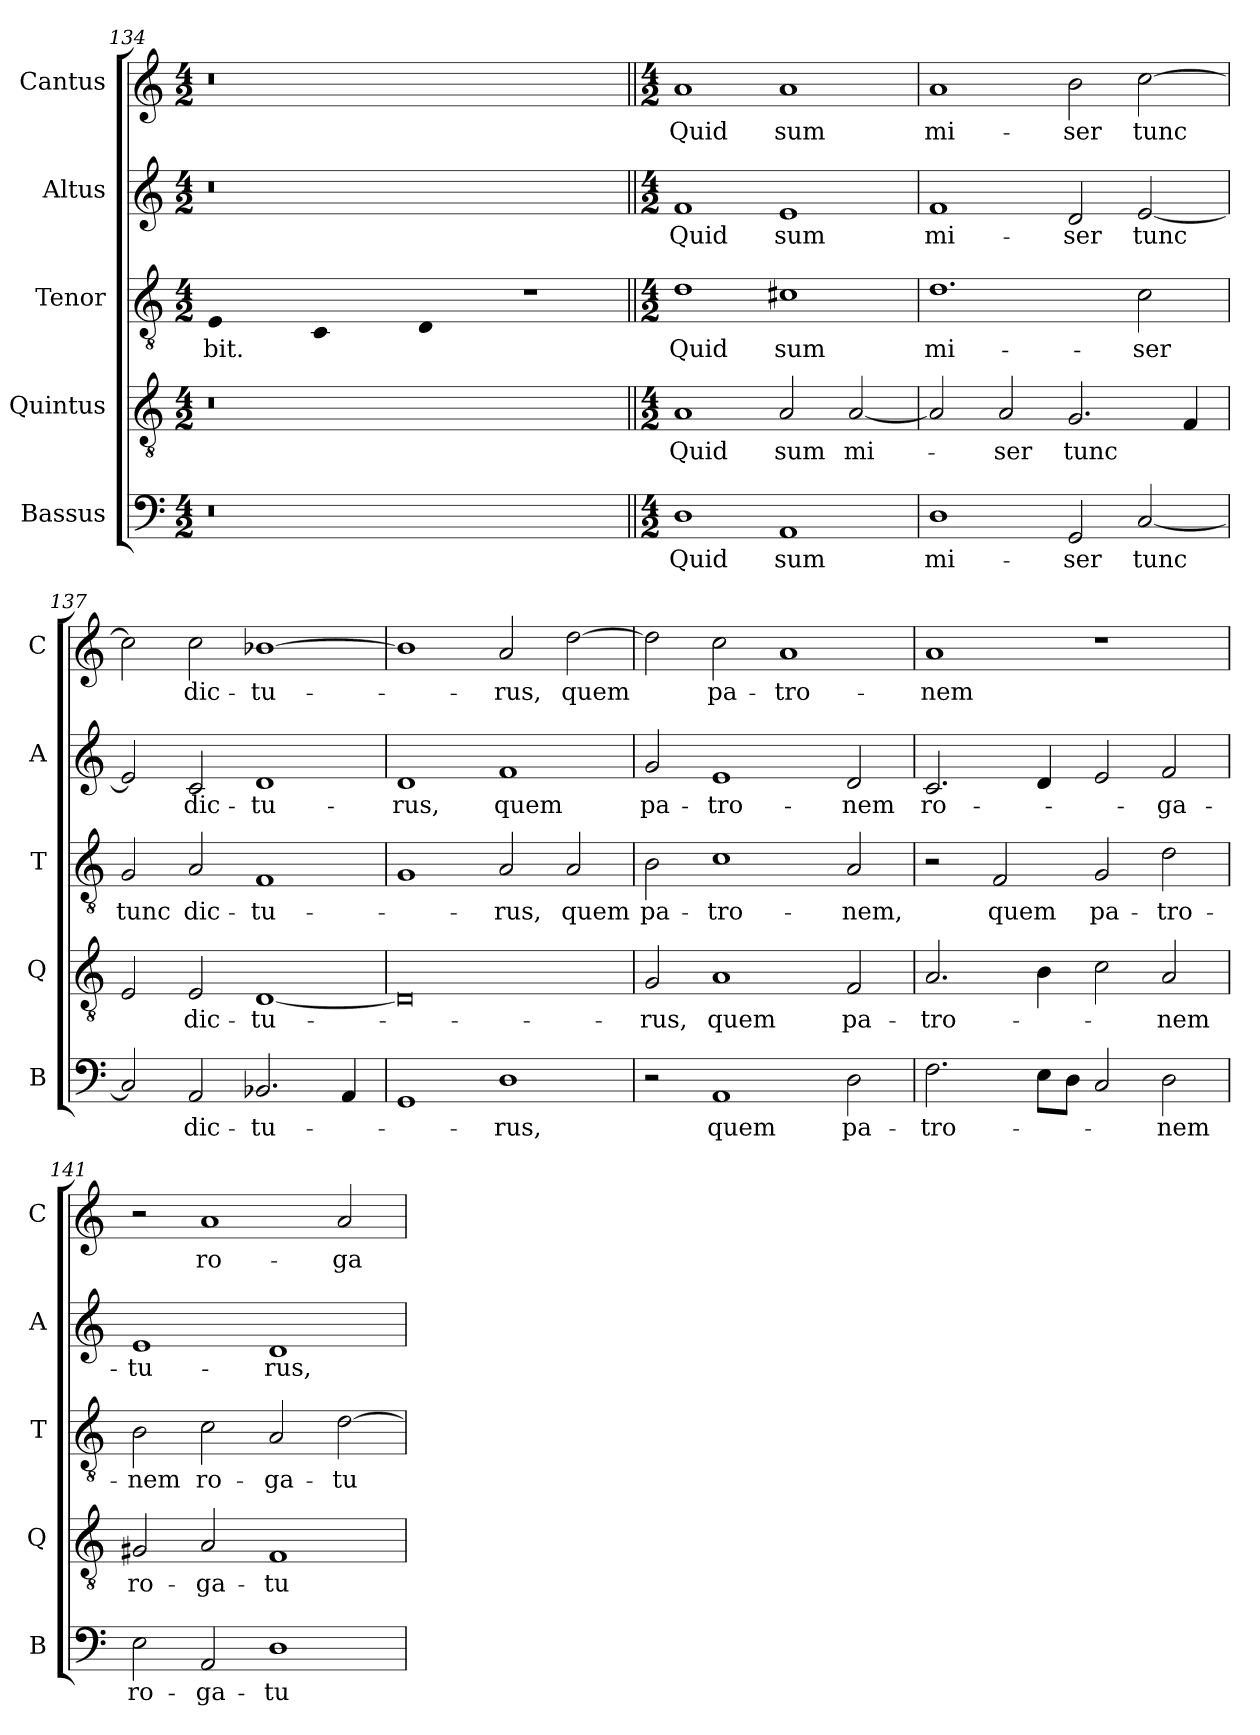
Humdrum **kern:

**kern	**text	**kern	**text	**kern	**text	**kern	**text	**kern	**text
*part5	*part5	*part4	*part4	*part3	*part3	*part2	*part2	*part1	*part1
*staff5	*staff5	*staff4	*staff4	*staff3	*staff3	*staff2	*staff2	*staff1	*staff1
*I"Bassus	*	*I"Quintus	*	*I"Tenor	*	*I"Altus	*	*I"Cantus	*
*I'B	*	*I'Q	*	*I'T	*	*I'A	*	*I'C	*
*clefF4	*	*clefGv2	*	*clefGv2	*	*clefG2	*	*clefG2	*
*k[]	*	*k[]	*	*k[]	*	*k[]	*	*k[]	*
*C:	*	*C:	*	*C:	*	*C:	*	*C:	*
*M4/2	*	*M4/2	*	*M4/2	*	*M4/2	*	*M4/2	*
=134	=134	=134	=134	=134	=134	=134	=134	=134	=134
!	!	!	!	!LO:N:head=solid	!	!	!	!	!
!	!	!	!	!	!LO:LY:b	!	!	!	!
0r	.	0r	.	1E	-bit.	0r	.	0r	.
!	!	!	!	!LO:N:head=solid	!	!	!	!	!
.	.	.	.	1C	.	.	.	.	.
!	!	!	!	!LO:N:head=solid	!	!	!	!	!
0ryy	.	0ryy	.	1D	.	0ryy	.	0ryy	.
.	.	.	.	1r	.	.	.	.	.
!!LO:LB:g=z
=135||	=135||	=135||	=135||	=135||	=135||	=135||	=135||	=135||	=135||
*M4/2	*	*M4/2	*	*M4/2	*	*M4/2	*	*M4/2	*
!	!LO:LY:b	!	!	!	!	!	!	!	!
!	!	!	!LO:LY:b	!	!	!	!	!	!
!	!	!	!	!	!LO:LY:b	!	!	!	!
!	!	!	!	!	!	!	!LO:LY:b	!	!
!	!	!	!	!	!	!	!	!	!LO:LY:b
1D	Quid	1A	Quid	1d	Quid	1f	Quid	1a	Quid
!	!LO:LY:b	!	!	!	!	!	!	!	!
!	!	!	!LO:LY:b	!	!	!	!	!	!
!	!	!	!	!	!LO:LY:b	!	!	!	!
!	!	!	!	!	!	!	!LO:LY:b	!	!
!	!	!	!	!	!	!	!	!	!LO:LY:b
1AA	sum	2A/	sum	1c#X	sum	1e	sum	1a	sum
!	!	!	!LO:LY:b	!	!	!	!	!	!
.	.	[2A/	mi-	.	.	.	.	.	.
=136	=136	=136	=136	=136	=136	=136	=136	=136	=136
!	!LO:LY:b	!	!	!	!	!	!	!	!
!	!	!	!	!	!LO:LY:b	!	!	!	!
!	!	!	!	!	!	!	!LO:LY:b	!	!
!	!	!	!	!	!	!	!	!	!LO:LY:b
1D	mi-	2A/]	.	1.d	mi-	1f	mi-	1a	mi-
!	!	!	!LO:LY:b	!	!	!	!	!	!
.	.	2A/	-ser	.	.	.	.	.	.
!	!LO:LY:b	!	!	!	!	!	!	!	!
!	!	!	!LO:LY:b	!	!	!	!	!	!
!	!	!	!	!	!	!	!LO:LY:b	!	!
!	!	!	!	!	!	!	!	!	!LO:LY:b
2GG/	-ser	2.G/	tunc	.	.	2d/	-ser	2b\	-ser
!	!LO:LY:b	!	!	!	!	!	!	!	!
!	!	!	!	!	!LO:LY:b	!	!	!	!
!	!	!	!	!	!	!	!LO:LY:b	!	!
!	!	!	!	!	!	!	!	!	!LO:LY:b
[2C/	tunc	.	.	2c\	-ser	[2e/	tunc	[2cc\	tunc
.	.	4F/	.	.	.	.	.	.	.
=137	=137	=137	=137	=137	=137	=137	=137	=137	=137
!	!	!	!	!	!LO:LY:b	!	!	!	!
2C/]	.	2E/	.	2G/	tunc	2e/]	.	2cc\]	.
!	!LO:LY:b	!	!	!	!	!	!	!	!
!	!	!	!LO:LY:b	!	!	!	!	!	!
!	!	!	!	!	!LO:LY:b	!	!	!	!
!	!	!	!	!	!	!	!LO:LY:b	!	!
!	!	!	!	!	!	!	!	!	!LO:LY:b
2AA/	dic-	2E/	dic-	2A/	dic-	2c/	dic-	2cc\	dic-
!	!LO:LY:b	!	!	!	!	!	!	!	!
!	!	!	!LO:LY:b	!	!	!	!	!	!
!	!	!	!	!	!LO:LY:b	!	!	!	!
!	!	!	!	!	!	!	!LO:LY:b	!	!
!	!	!	!	!	!	!	!	!	!LO:LY:b
2.BB-X/	-tu-	[1D	-tu-	1F	-tu-	1d	-tu-	[1b-X	-tu-
4AA/	.	.	.	.	.	.	.	.	.
=138	=138	=138	=138	=138	=138	=138	=138	=138	=138
!	!	!	!	!	!	!	!LO:LY:b	!	!
1GG	.	0D]	.	1G	.	1d	-rus,	1b-]	.
!	!LO:LY:b	!	!	!	!	!	!	!	!
!	!	!	!	!	!LO:LY:b	!	!	!	!
!	!	!	!	!	!	!	!LO:LY:b	!	!
!	!	!	!	!	!	!	!	!	!LO:LY:b
1D	-rus,	.	.	2A/	-rus,	1f	quem	2a/	-rus,
!	!	!	!	!	!LO:LY:b	!	!	!	!
!	!	!	!	!	!	!	!	!	!LO:LY:b
.	.	.	.	2A/	quem	.	.	[2dd\	quem
!!LO:PB:g=z
=139	=139	=139	=139	=139	=139	=139	=139	=139	=139
!	!	!	!LO:LY:b	!	!	!	!	!	!
!	!	!	!	!	!LO:LY:b	!	!	!	!
!	!	!	!	!	!	!	!LO:LY:b	!	!
2r	.	2G/	-rus,	2B\	pa-	2g/	pa-	2dd\]	.
!	!LO:LY:b	!	!	!	!	!	!	!	!
!	!	!	!LO:LY:b	!	!	!	!	!	!
!	!	!	!	!	!LO:LY:b	!	!	!	!
!	!	!	!	!	!	!	!LO:LY:b	!	!
!	!	!	!	!	!	!	!	!	!LO:LY:b
1AA	quem	1A	quem	1c	-tro-	1e	-tro-	2cc\	pa-
!	!	!	!	!	!	!	!	!	!LO:LY:b
.	.	.	.	.	.	.	.	1a	-tro-
!	!LO:LY:b	!	!	!	!	!	!	!	!
!	!	!	!LO:LY:b	!	!	!	!	!	!
!	!	!	!	!	!LO:LY:b	!	!	!	!
!	!	!	!	!	!	!	!LO:LY:b	!	!
2D\	pa-	2F/	pa-	2A/	-nem,	2d/	-nem	.	.
=140	=140	=140	=140	=140	=140	=140	=140	=140	=140
!	!LO:LY:b	!	!	!	!	!	!	!	!
!	!	!	!LO:LY:b	!	!	!	!	!	!
!	!	!	!	!	!	!	!LO:LY:b	!	!
!	!	!	!	!	!	!	!	!	!LO:LY:b
2.F\	-tro-	2.A/	-tro-	2r	.	2.c/	ro-	1a	-nem
!	!	!	!	!	!LO:LY:b	!	!	!	!
.	.	.	.	2F/	quem	.	.	.	.
8E\L	.	4B\	.	.	.	4d/	.	.	.
8D\J	.	.	.	.	.	.	.	.	.
!	!	!	!	!	!LO:LY:b	!	!	!	!
2C/	.	2c\	.	2G/	pa-	2e/	.	1r	.
!	!LO:LY:b	!	!	!	!	!	!	!	!
!	!	!	!LO:LY:b	!	!	!	!	!	!
!	!	!	!	!	!LO:LY:b	!	!	!	!
!	!	!	!	!	!	!	!LO:LY:b	!	!
2D\	-nem	2A/	-nem	2d\	-tro-	2f/	-ga-	.	.
=141	=141	=141	=141	=141	=141	=141	=141	=141	=141
!	!LO:LY:b	!	!	!	!	!	!	!	!
!	!	!	!LO:LY:b	!	!	!	!	!	!
!	!	!	!	!	!LO:LY:b	!	!	!	!
!	!	!	!	!	!	!	!LO:LY:b	!	!
2E\	ro-	2G#X/	ro-	2B\	-nem	1e	-tu-	2r	.
!	!LO:LY:b	!	!	!	!	!	!	!	!
!	!	!	!LO:LY:b	!	!	!	!	!	!
!	!	!	!	!	!LO:LY:b	!	!	!	!
!	!	!	!	!	!	!	!	!	!LO:LY:b
2AA/	-ga-	2A/	-ga-	2c\	ro-	.	.	1a	ro-
!	!LO:LY:b	!	!	!	!	!	!	!	!
!	!	!	!LO:LY:b	!	!	!	!	!	!
!	!	!	!	!	!LO:LY:b	!	!	!	!
!	!	!	!	!	!	!	!LO:LY:b	!	!
1D	-tu-	1F	-tu-	2A/	-ga-	1d	-rus,	.	.
!	!	!	!	!	!LO:LY:b	!	!	!	!
!	!	!	!	!	!	!	!	!	!LO:LY:b
.	.	.	.	[2d\	-tu-	.	.	2a/	-ga-
=	=	=	=	=	=	=	=	=	=
*-	*-	*-	*-	*-	*-	*-	*-	*-	*-
